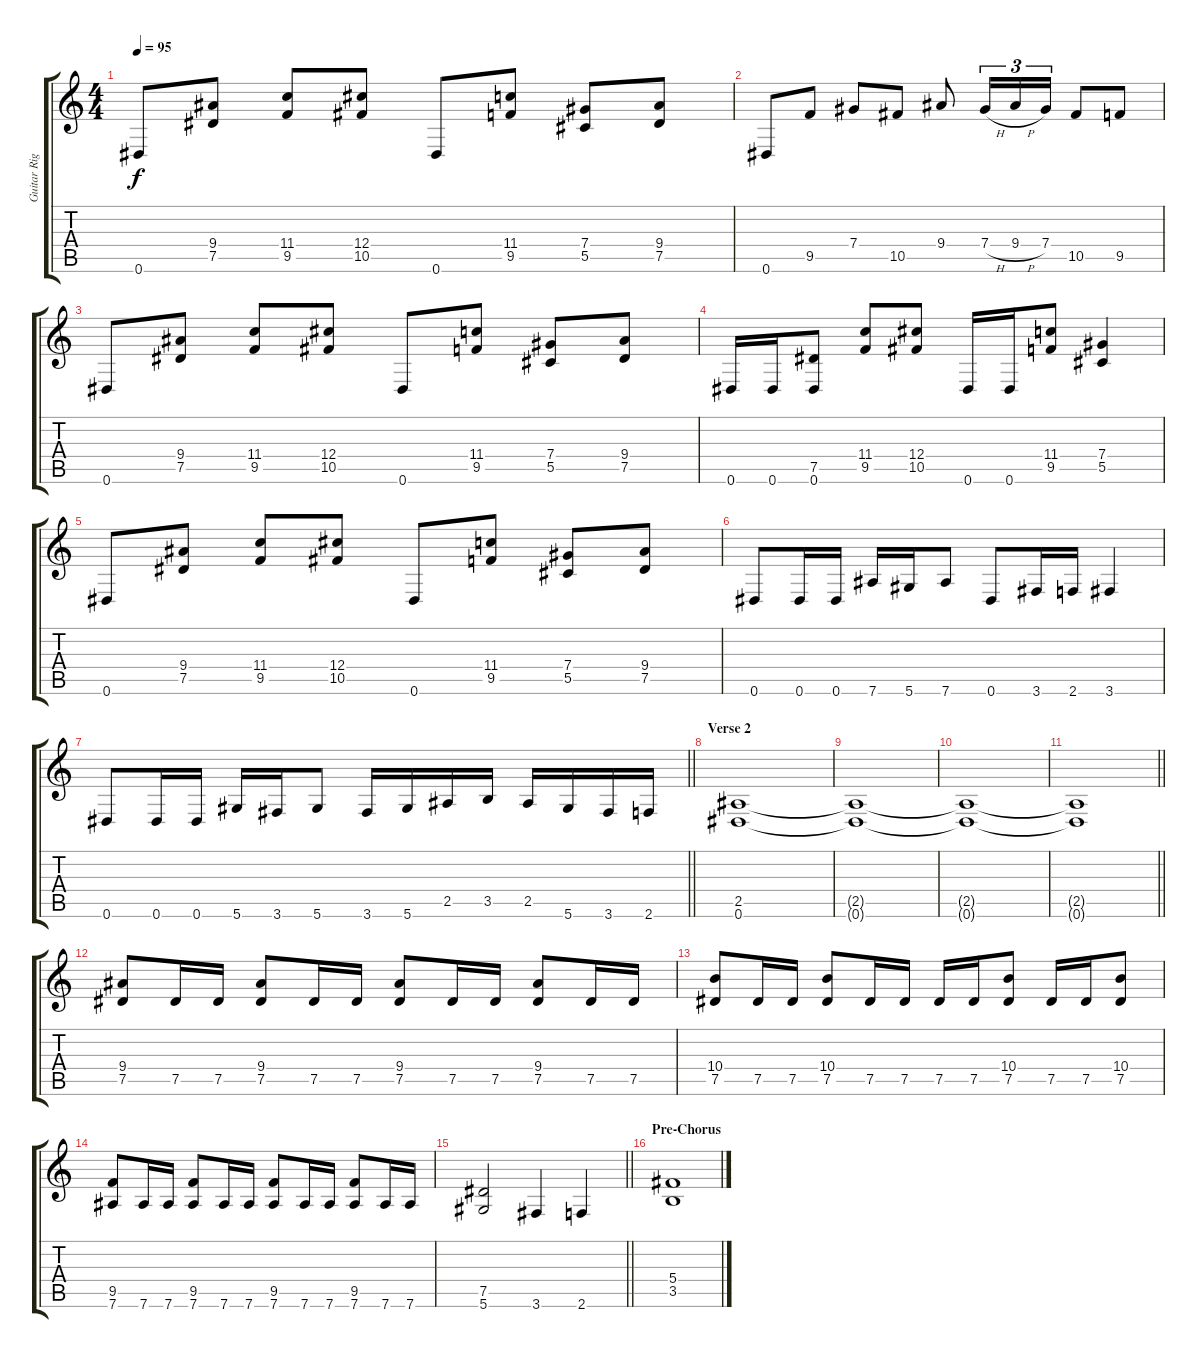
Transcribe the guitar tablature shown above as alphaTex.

\track ("Guitar Right" "Guitar Rig") {instrument distortionguitar}
\staff {score tabs}
\tuning (Eb4 Bb3 Gb3 Db3 Ab2 Eb2) {hide}
\ts (4 4)
\tempo 95
\clef g2
\ks c
0.6.8{dy f} (9.4 7.5).8 (11.4 9.5).8 (12.4 10.5).8 0.6.8 (11.4 9.5).8 (7.4 5.5).8 (9.4 7.5).8 |
0.6.8 9.5.8 7.4.8 10.5.8 9.4.8 7.4{h}.16{tu (3 2)} 9.4{h}.16{tu (3 2)} 7.4.16{tu (3 2)} 10.5.8 9.5.8 |
0.6.8 (9.4 7.5).8 (11.4 9.5).8 (12.4 10.5).8 0.6.8 (11.4 9.5).8 (7.4 5.5).8 (9.4 7.5).8 |
0.6.16 0.6.16 (7.5 0.6).8 (11.4 9.5).8 (12.4 10.5).8 0.6.16 0.6.16 (11.4 9.5).8 (7.4 5.5).4 |
0.6.8 (9.4 7.5).8 (11.4 9.5).8 (12.4 10.5).8 0.6.8 (11.4 9.5).8 (7.4 5.5).8 (9.4 7.5).8 |
0.6.8 0.6.16 0.6.16 7.6.16 5.6.16 7.6.8 0.6.8 3.6.16 2.6.16 3.6.4 |
\barLineRight lightlight
0.6.8 0.6.16 0.6.16 5.6.16 3.6.16 5.6.8 3.6.16 5.6.16 2.5.16 3.5.16 2.5.16 5.6.16 3.6.16 2.6.16 |
\section ("" "Verse 2")
(2.5 0.6).1 |
(2.5{t} 0.6{t}).1 |
(2.5{t} 0.6{t}).1 |
\barLineRight lightlight
(2.5{t} 0.6{t}).1 |
(9.4 7.5).8 7.5.16 7.5.16 (9.4 7.5).8 7.5.16 7.5.16 (9.4 7.5).8 7.5.16 7.5.16 (9.4 7.5).8 7.5.16 7.5.16 |
(10.4 7.5).8 7.5.16 7.5.16 (10.4 7.5).8 7.5.16 7.5.16 7.5.16 7.5.16 (10.4 7.5).8 7.5.16 7.5.16 (10.4 7.5).8 |
(9.5 7.6).8 7.6.16 7.6.16 (9.5 7.6).8 7.6.16 7.6.16 (9.5 7.6).8 7.6.16 7.6.16 (9.5 7.6).8 7.6.16 7.6.16 |
\barLineRight lightlight
(7.5 5.6).2 3.6.4 2.6.4 |
\section ("" "Pre-Chorus")
(5.4 3.5).1
